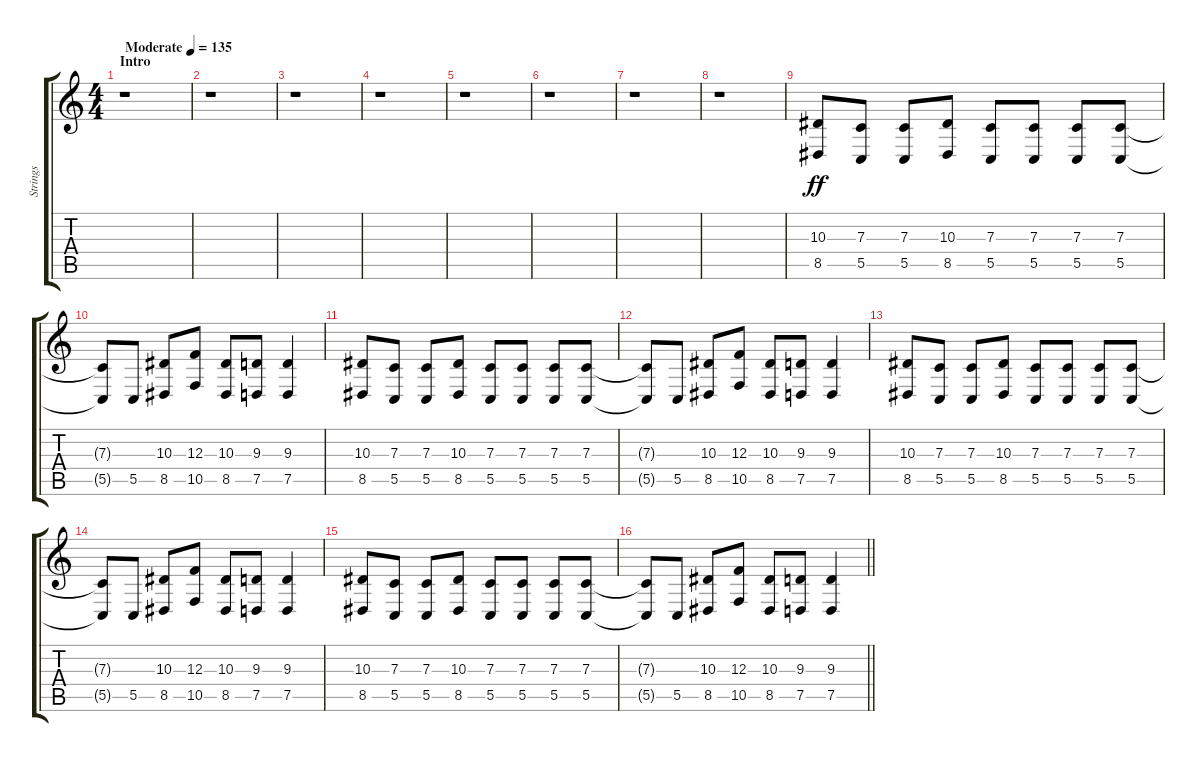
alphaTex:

\track ("Strings" "Strings") {instrument stringensemble1}
\staff {score tabs}
\tuning (D4 A3 F3 C3 G2 C2) {hide}
\ts (4 4)
\section ("" "Intro")
\tempo (135 "Moderate")
\clef g2
\ks c
r.1{dy ff instrument stringensemble1} |
r.1 |
r.1 |
r.1 |
r.1 |
r.1 |
r.1 |
r.1 |
(10.3 8.5).8 (7.3 5.5).8 (7.3 5.5).8 (10.3 8.5).8 (7.3 5.5).8 (7.3 5.5).8 (7.3 5.5).8 (7.3 5.5).8 |
(7.3{t} 5.5{t}).8 5.5.8 (10.3 8.5).8 (12.3 10.5).8 (10.3 8.5).8 (9.3 7.5).8 (9.3 7.5).4 |
(10.3 8.5).8 (7.3 5.5).8 (7.3 5.5).8 (10.3 8.5).8 (7.3 5.5).8 (7.3 5.5).8 (7.3 5.5).8 (7.3 5.5).8 |
(7.3{t} 5.5{t}).8 5.5.8 (10.3 8.5).8 (12.3 10.5).8 (10.3 8.5).8 (9.3 7.5).8 (9.3 7.5).4 |
(10.3 8.5).8 (7.3 5.5).8 (7.3 5.5).8 (10.3 8.5).8 (7.3 5.5).8 (7.3 5.5).8 (7.3 5.5).8 (7.3 5.5).8 |
(7.3{t} 5.5{t}).8 5.5.8 (10.3 8.5).8 (12.3 10.5).8 (10.3 8.5).8 (9.3 7.5).8 (9.3 7.5).4 |
(10.3 8.5).8 (7.3 5.5).8 (7.3 5.5).8 (10.3 8.5).8 (7.3 5.5).8 (7.3 5.5).8 (7.3 5.5).8 (7.3 5.5).8 |
\barLineRight lightlight
(7.3{t} 5.5{t}).8 5.5.8 (10.3 8.5).8 (12.3 10.5).8 (10.3 8.5).8 (9.3 7.5).8 (9.3 7.5).4
